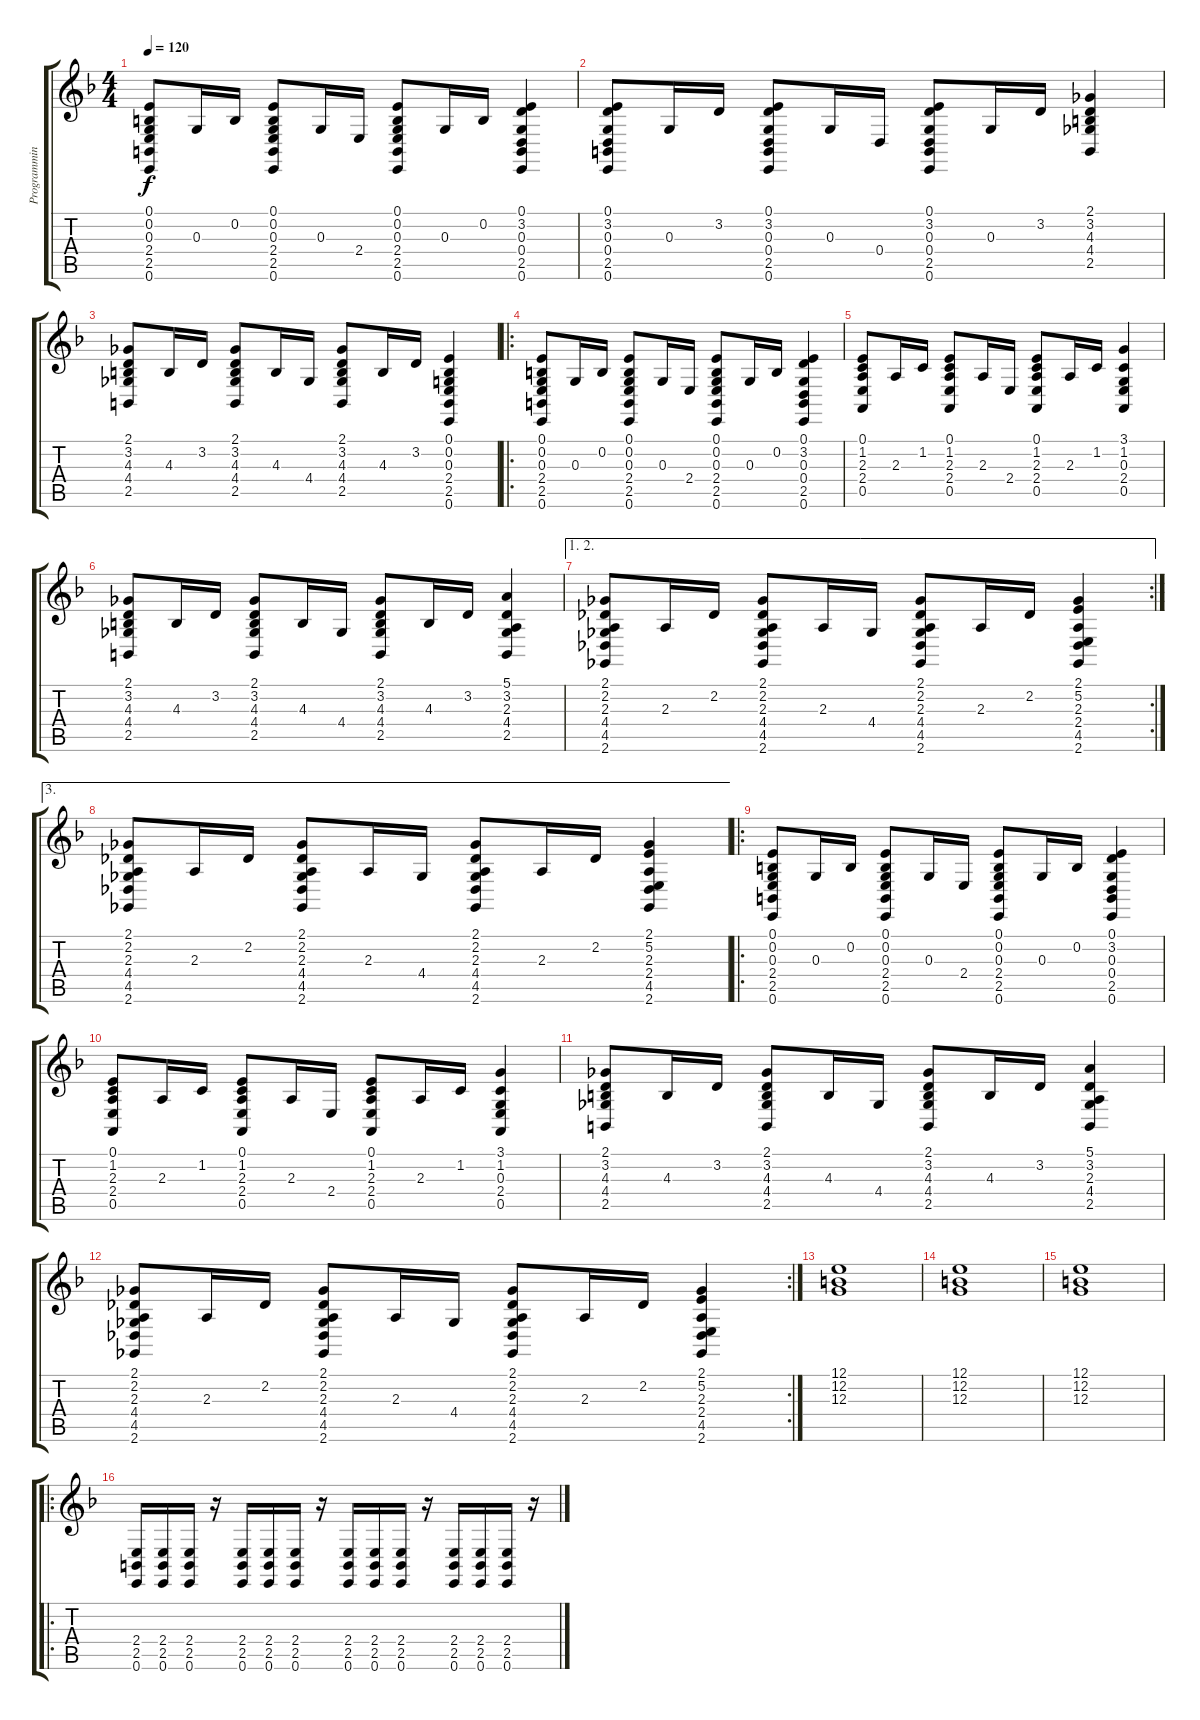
\track ("Programming" "Programmin") {instrument stringensemble1}
\staff {score tabs}
\tuning (E4 B3 G3 D3 A2 E2) {hide}
\ts (4 4)
\tempo 120
\clef g2
\ks f
(0.1 0.2 0.3 2.4 2.5 0.6).8{dy f} 0.3.16 0.2.16 (0.1 0.2 0.3 2.4 2.5 0.6).8 0.3.16 2.4.16 (0.1 0.2 0.3 2.4 2.5 0.6).8 0.3.16 0.2.16 (0.1 3.2 0.3 0.4 2.5 0.6).4 |
(0.1 3.2 0.3 0.4 2.5 0.6).8 0.3.16 3.2.16 (0.1 3.2 0.3 0.4 2.5 0.6).8 0.3.16 0.4.16 (0.1 3.2 0.3 0.4 2.5 0.6).8 0.3.16 3.2.16 (2.1 3.2 4.3 4.4 2.5).4 |
(2.1 3.2 4.3 4.4 2.5).8 4.3.16 3.2.16 (2.1 3.2 4.3 4.4 2.5).8 4.3.16 4.4.16 (2.1 3.2 4.3 4.4 2.5).8 4.3.16 3.2.16 (0.1 0.2 0.3 2.4 2.5 0.6).4 |
\ro
(0.1 0.2 0.3 2.4 2.5 0.6).8{volume 8 instrument stringensemble1} 0.3.16 0.2.16 (0.1 0.2 0.3 2.4 2.5 0.6).8 0.3.16 2.4.16 (0.1 0.2 0.3 2.4 2.5 0.6).8 0.3.16 0.2.16 (0.1 3.2 0.3 0.4 2.5 0.6).4 |
(0.1 1.2 2.3 2.4 0.5).8 2.3.16 1.2.16 (0.1 1.2 2.3 2.4 0.5).8 2.3.16 2.4.16 (0.1 1.2 2.3 2.4 0.5).8 2.3.16 1.2.16 (3.1 1.2 0.3 2.4 0.5).4 |
(2.1 3.2 4.3 4.4 2.5).8 4.3.16 3.2.16 (2.1 3.2 4.3 4.4 2.5).8 4.3.16 4.4.16 (2.1 3.2 4.3 4.4 2.5).8 4.3.16 3.2.16 (5.1 3.2 2.3 4.4 2.5).4 |
\ae (1 2)
\rc 2
(2.1 2.2 2.3 4.4 4.5 2.6).8{instrument stringensemble1} 2.3.16 2.2.16 (2.1 2.2 2.3 4.4 4.5 2.6).8 2.3.16 4.4.16 (2.1 2.2 2.3 4.4 4.5 2.6).8 2.3.16 2.2.16 (2.1 5.2 2.3 2.4 4.5 2.6).4 |
\ae 3
(2.1 2.2 2.3 4.4 4.5 2.6).8{instrument stringensemble1} 2.3.16 2.2.16 (2.1 2.2 2.3 4.4 4.5 2.6).8 2.3.16 4.4.16 (2.1 2.2 2.3 4.4 4.5 2.6).8 2.3.16 2.2.16 (2.1 5.2 2.3 2.4 4.5 2.6).4 |
\ro
(0.1 0.2 0.3 2.4 2.5 0.6).8{instrument stringensemble1} 0.3.16 0.2.16 (0.1 0.2 0.3 2.4 2.5 0.6).8 0.3.16 2.4.16 (0.1 0.2 0.3 2.4 2.5 0.6).8 0.3.16 0.2.16 (0.1 3.2 0.3 0.4 2.5 0.6).4 |
(0.1 1.2 2.3 2.4 0.5).8 2.3.16 1.2.16 (0.1 1.2 2.3 2.4 0.5).8 2.3.16 2.4.16 (0.1 1.2 2.3 2.4 0.5).8 2.3.16 1.2.16 (3.1 1.2 0.3 2.4 0.5).4 |
(2.1 3.2 4.3 4.4 2.5).8 4.3.16 3.2.16 (2.1 3.2 4.3 4.4 2.5).8 4.3.16 4.4.16 (2.1 3.2 4.3 4.4 2.5).8 4.3.16 3.2.16 (5.1 3.2 2.3 4.4 2.5).4 |
\rc 2
(2.1 2.2 2.3 4.4 4.5 2.6).8{instrument stringensemble1} 2.3.16 2.2.16 (2.1 2.2 2.3 4.4 4.5 2.6).8 2.3.16 4.4.16 (2.1 2.2 2.3 4.4 4.5 2.6).8 2.3.16 2.2.16 (2.1 5.2 2.3 2.4 4.5 2.6).4 |
(12.1 12.2 12.3).1 |
(12.1 12.2 12.3).1 |
(12.1 12.2 12.3).1 |
\ro
(2.4 2.5 0.6).16{volume 14 instrument fx8scifi} (2.4 2.5 0.6).16 (2.4 2.5 0.6).16 r.16 (2.4 2.5 0.6).16 (2.4 2.5 0.6).16 (2.4 2.5 0.6).16 r.16 (2.4 2.5 0.6).16 (2.4 2.5 0.6).16 (2.4 2.5 0.6).16 r.16 (2.4 2.5 0.6).16 (2.4 2.5 0.6).16 (2.4 2.5 0.6).16 r.16
